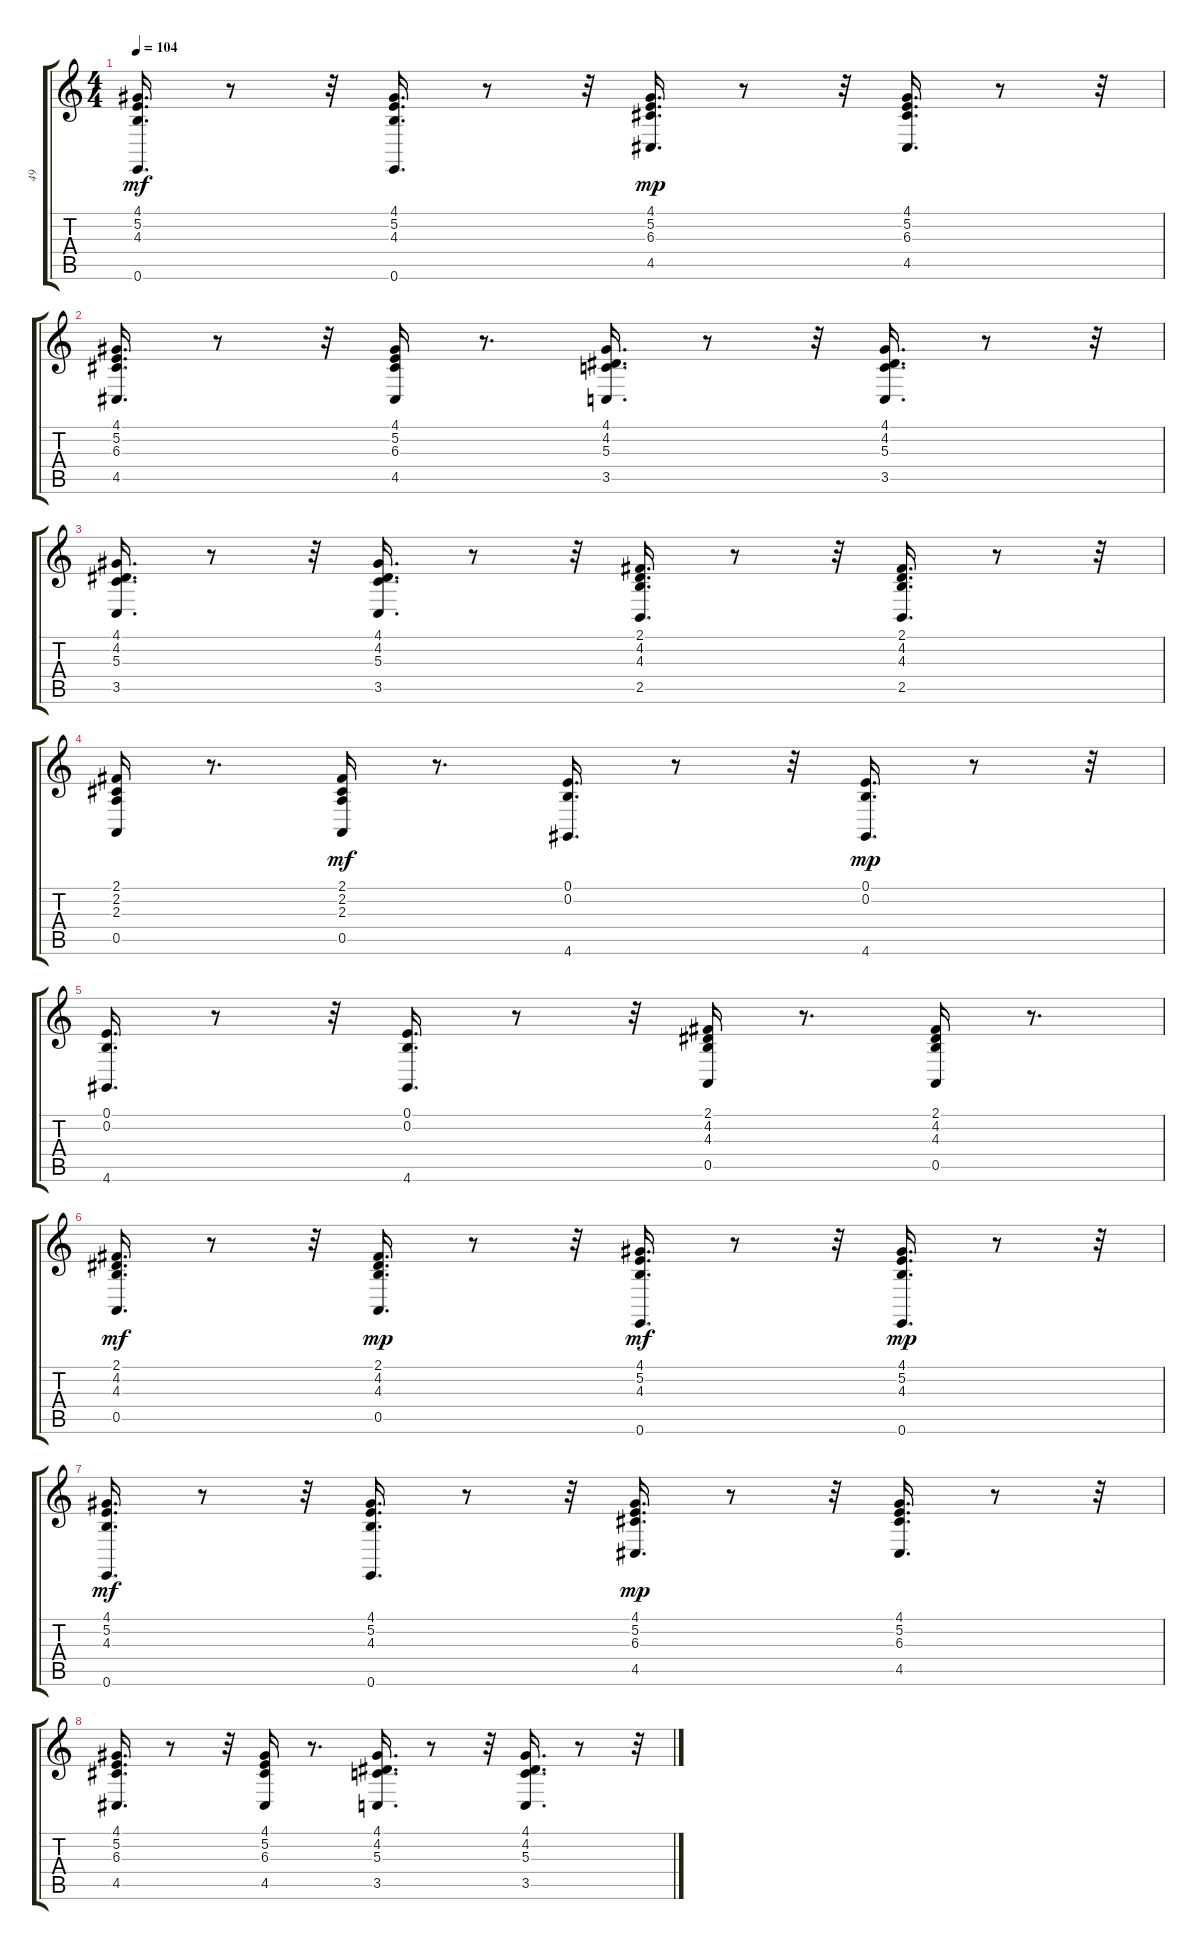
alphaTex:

\track ("49" "49") {instrument stringensemble1}
\staff {score tabs}
\tuning (E4 B3 G3 D3 A2 E2) {hide}
\ts (4 4)
\tempo 104
\clef g2
\ks c
(4.1 5.2 4.3 0.6).16{d dy mf} r.8 r.32 (4.1 5.2 4.3 0.6).16{d} r.8 r.32 (4.1 5.2 6.3 4.5).16{d dy mp} r.8 r.32 (4.1 5.2 6.3 4.5).16{d} r.8 r.32 |
(4.1 5.2 6.3 4.5).16{d} r.8 r.32 (4.1 5.2 6.3 4.5).16 r.8{d} (4.1 4.2 5.3 3.5).16{d} r.8 r.32 (4.1 4.2 5.3 3.5).16{d} r.8 r.32 |
(4.1 4.2 5.3 3.5).16{d} r.8 r.32 (4.1 4.2 5.3 3.5).16{d} r.8 r.32 (2.1 4.2 4.3 2.5).16{d} r.8 r.32 (2.1 4.2 4.3 2.5).16{d} r.8 r.32 |
(2.1 2.2 2.3 0.5).16 r.8{d} (2.1 2.2 2.3 0.5).16{dy mf} r.8{d} (0.1 0.2 4.6).16{d} r.8 r.32 (0.1 0.2 4.6).16{d dy mp} r.8 r.32 |
(0.1 0.2 4.6).16{d} r.8 r.32 (0.1 0.2 4.6).16{d} r.8 r.32 (2.1 4.2 4.3 0.5).16 r.8{d} (2.1 4.2 4.3 0.5).16 r.8{d} |
(2.1 4.2 4.3 0.5).16{d dy mf} r.8 r.32 (2.1 4.2 4.3 0.5).16{d dy mp} r.8 r.32 (4.1 5.2 4.3 0.6).16{d dy mf} r.8 r.32 (4.1 5.2 4.3 0.6).16{d dy mp} r.8 r.32 |
(4.1 5.2 4.3 0.6).16{d dy mf} r.8 r.32 (4.1 5.2 4.3 0.6).16{d} r.8 r.32 (4.1 5.2 6.3 4.5).16{d dy mp} r.8 r.32 (4.1 5.2 6.3 4.5).16{d} r.8 r.32 |
(4.1 5.2 6.3 4.5).16{d} r.8 r.32 (4.1 5.2 6.3 4.5).16 r.8{d} (4.1 4.2 5.3 3.5).16{d} r.8 r.32 (4.1 4.2 5.3 3.5).16{d} r.8 r.32
